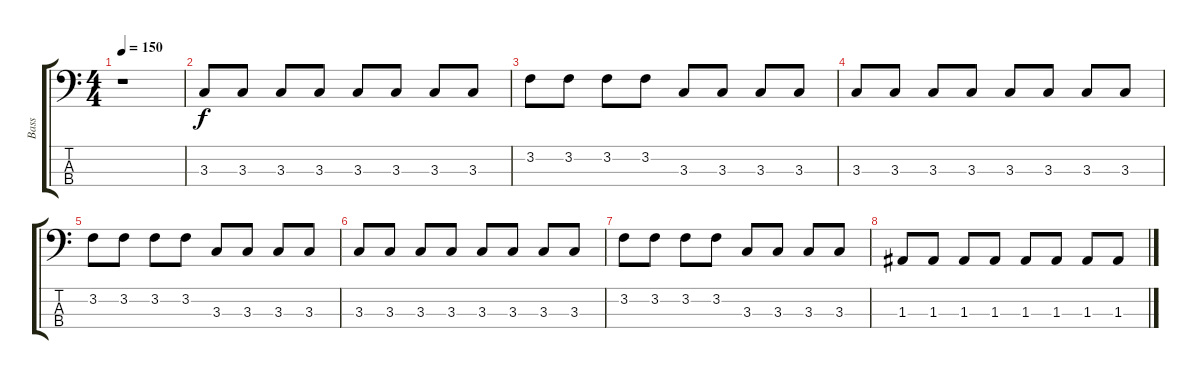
\track ("Bass" "Bass") {instrument electricbasspick}
\staff {score tabs}
\tuning (G2 D2 A1 E1) {hide}
\ts (4 4)
\tempo 150
\clef f4
\ks c
r.1{dy f} |
3.3.8 3.3.8 3.3.8 3.3.8 3.3.8 3.3.8 3.3.8 3.3.8 |
3.2.8 3.2.8 3.2.8 3.2.8 3.3.8 3.3.8 3.3.8 3.3.8 |
3.3.8 3.3.8 3.3.8 3.3.8 3.3.8 3.3.8 3.3.8 3.3.8 |
3.2.8 3.2.8 3.2.8 3.2.8 3.3.8 3.3.8 3.3.8 3.3.8 |
3.3.8 3.3.8 3.3.8 3.3.8 3.3.8 3.3.8 3.3.8 3.3.8 |
3.2.8 3.2.8 3.2.8 3.2.8 3.3.8 3.3.8 3.3.8 3.3.8 |
1.3.8 1.3.8 1.3.8 1.3.8 1.3.8 1.3.8 1.3.8 1.3.8
